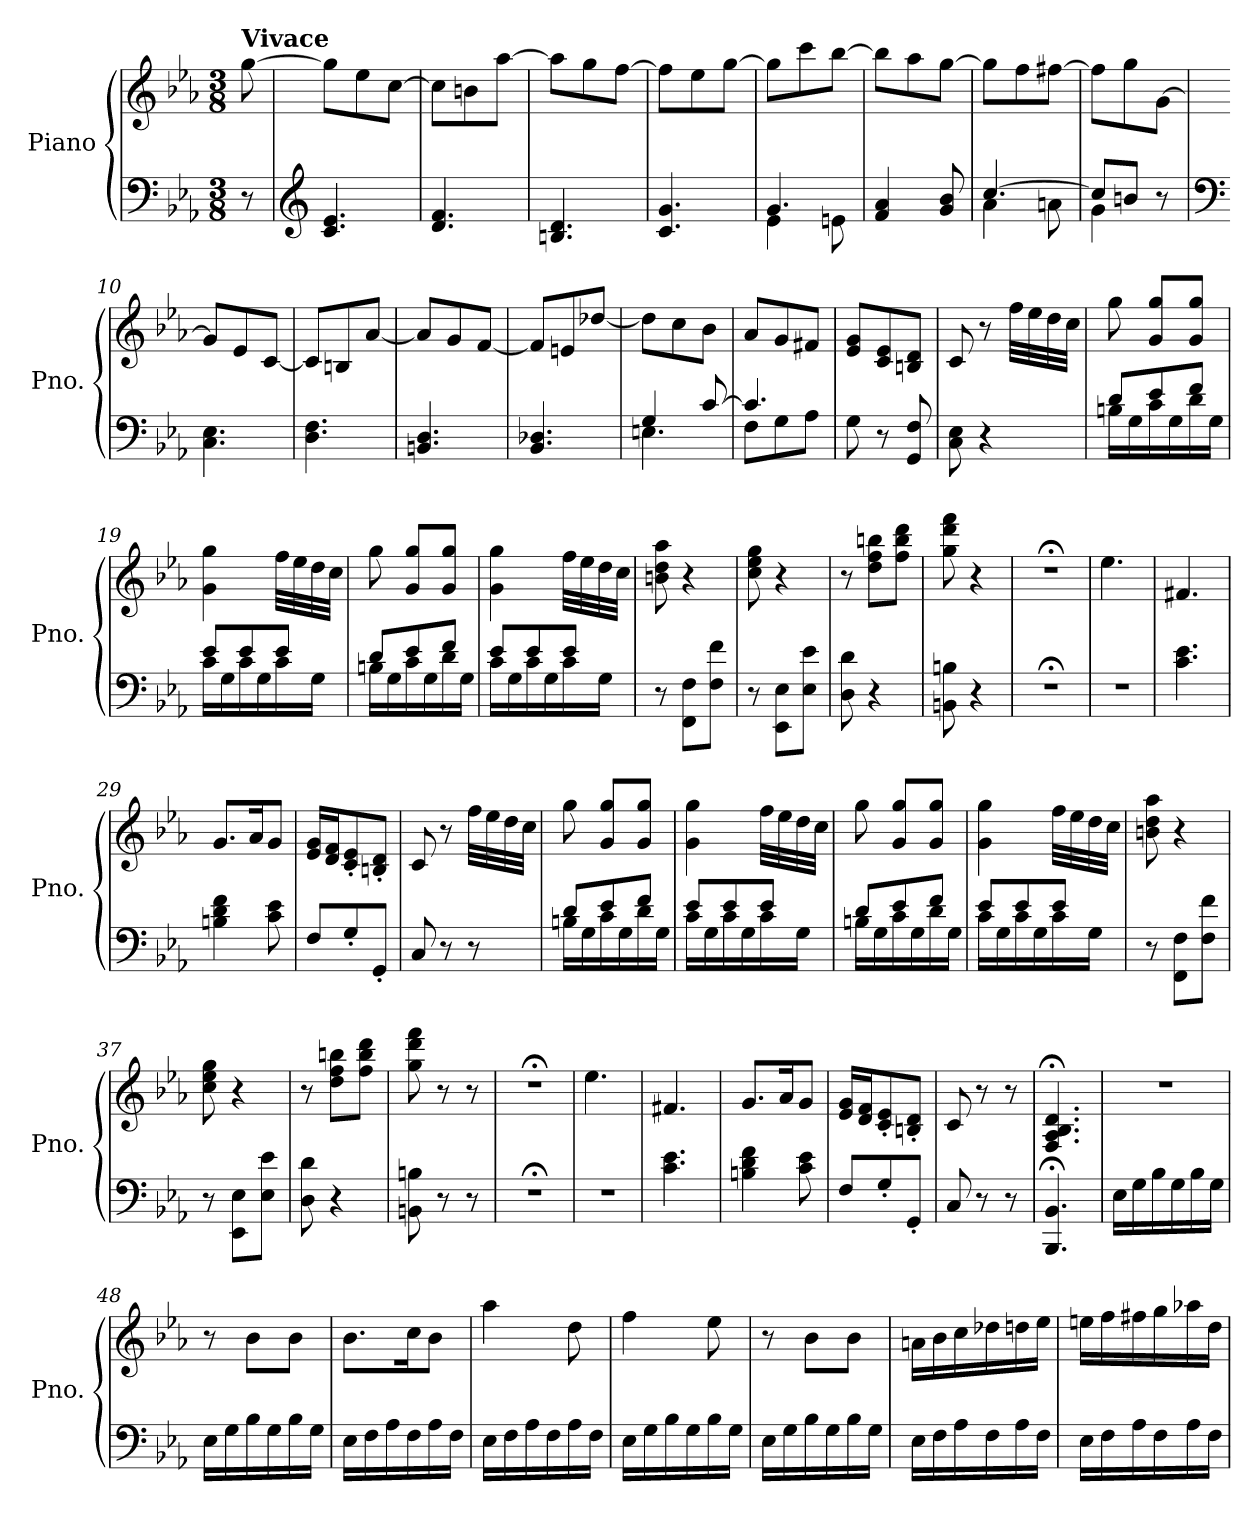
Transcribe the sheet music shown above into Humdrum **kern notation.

**kern	**kern
*part1	*part1
*staff2	*staff1
*I"Piano	*
*I'Pno.	*
*clefF4	*clefG2
*k[b-e-a-]	*k[b-e-a-]
*M3/8	*M3/8
=1	=1
!	!LO:TX:a:B:t=Vivace
8r	[8gg\
=2	=2
*clefG2	*
4.c/ 4.e-/	8gg\L]
.	8ee-\
.	[8cc\J
=3	=3
4.d/ 4.f/	8cc\L]
.	8bn\
.	[8aa-\J
=4	=4
4.Bn/ 4.d/	8aa-\L]
.	8gg\
.	[8ff\J
=5	=5
4.c/ 4.g/	8ff\L]
.	8ee-\
.	[8gg\J
=6	=6
*^	*
4.g/	4e-\	8gg\L]
.	.	8ccc\
.	8en\	[8bb-\J
*v	*v	*
=7	=7
4f/ 4a-/	8bb-\L]
.	8aa-\
8g/ 8b-/	[8gg\J
=8	=8
*^	*
[4.cc/	4a-\	8gg\L]
.	.	8ff\
.	8an\	[8ff#X\J
=9	=9	=9
8cc/L]	4g\	8ff#\L]
8bn/J	.	8gg\
8r	8ryy	[8g\J
*v	*v	*
=10	=10
*clefF4	*
4.C\ 4.E-\	8g/L]
.	8e-/
.	[8c/J
=11	=11
4.D\ 4.F\	8c/L]
.	8Bn/
.	[8a-/J
=12	=12
4.BBn/ 4.D/	8a-/L]
.	8g/
.	[8f/J
!!LO:LB:g=z
=13	=13
4.BB-/ 4.D-X/	8f/L]
.	8en/
.	[8dd-X/J
=14	=14
*^	*
4G/	4.En\	8dd-\L]
.	.	8cc\
[8c/	.	8b-\J
=15	=15	=15
4.c/]	8F\L	8a-/L
.	8G\	8g/
.	8A-\J	8f#X/J
*v	*v	*
=16	=16
8G\	8e-/ 8g/L
8r	8c/ 8e-/
8GG/ 8F/	8Bn/ 8d/J
=17	=17
8C\ 8E-\	8c/
4r	8r
.	32ff\LLL
.	32ee-\
.	32dd\
.	32cc\JJJ
=18	=18
*^	*
8d/L	16Bn\LL	8gg\
.	16G\	.
8e-/	16c\	8g/ 8gg/L
.	16G\	.
8f/J	16d\	8g/ 8gg/J
.	16G\JJ	.
=19	=19	=19
8e-/L	16c\LL	4g\ 4gg\
.	16G\	.
8e-/	16c\	.
.	16G\	.
8e-/J	16c\	32ff\LLL
.	.	32ee-\
.	16G\JJ	32dd\
.	.	32cc\JJJ
=20	=20	=20
8d/L	16Bn\LL	8gg\
.	16G\	.
8e-/	16c\	8g/ 8gg/L
.	16G\	.
8f/J	16d\	8g/ 8gg/J
.	16G\JJ	.
=21	=21	=21
8e-/L	16c\LL	4g\ 4gg\
.	16G\	.
8e-/	16c\	.
.	16G\	.
8e-/J	16c\	32ff\LLL
.	.	32ee-\
.	16G\JJ	32dd\
.	.	32cc\JJJ
*v	*v	*
!!LO:LB:g=z
=22	=22
8r	8bn\ 8dd\ 8aa-\
8FF\ 8F\L	4r
8F\ 8f\J	.
=23	=23
8r	8cc\ 8ee-\ 8gg\
8EE-\ 8E-\L	4r
8E-\ 8e-\J	.
=24	=24
8D\ 8d\	8r
4r	8dd\ 8ff\ 8bbn\L
.	8ff\ 8bb\ 8ddd\J
=25	=25
8BBn\ 8Bn\	8gg\ 8ddd\ 8fff\
4r	4r
=26	=26
4.r;<	4.r;<
=27	=27
4.r	4.ee-\
=28	=28
4.c\ 4.e-\	4.f#X/
=29	=29
4Bn\ 4d\ 4f\	8.g/L
.	16a-/K
8c\ 8e-\	8g/J
=30	=30
8F/L	16e-/ 16g/LL
.	16d/ 16f/J
8G'/	8c/' 8e-/'
8GG'/J	8Bn/' 8d/'J
=31	=31
8C/	8c/
8r	8r
8r	32ff\LLL
.	32ee-\
.	32dd\
.	32cc\JJJ
=32	=32
*^	*
8d/L	16Bn\LL	8gg\
.	16G\	.
8e-/	16c\	8g/ 8gg/L
.	16G\	.
8f/J	16d\	8g/ 8gg/J
.	16G\JJ	.
!!LO:LB:g=z
=33	=33	=33
8e-/L	16c\LL	4g\ 4gg\
.	16G\	.
8e-/	16c\	.
.	16G\	.
8e-/J	16c\	32ff\LLL
.	.	32ee-\
.	16G\JJ	32dd\
.	.	32cc\JJJ
=34	=34	=34
8d/L	16Bn\LL	8gg\
.	16G\	.
8e-/	16c\	8g/ 8gg/L
.	16G\	.
8f/J	16d\	8g/ 8gg/J
.	16G\JJ	.
=35	=35	=35
8e-/L	16c\LL	4g\ 4gg\
.	16G\	.
8e-/	16c\	.
.	16G\	.
8e-/J	16c\	32ff\LLL
.	.	32ee-\
.	16G\JJ	32dd\
.	.	32cc\JJJ
*v	*v	*
=36	=36
8r	8bn\ 8dd\ 8aa-\
8FF\ 8F\L	4r
8F\ 8f\J	.
=37	=37
8r	8cc\ 8ee-\ 8gg\
8EE-\ 8E-\L	4r
8E-\ 8e-\J	.
=38	=38
8D\ 8d\	8r
4r	8dd\ 8ff\ 8bbn\L
.	8ff\ 8bb\ 8ddd\J
=39	=39
8BBn\ 8Bn\	8gg\ 8ddd\ 8fff\
8r	8r
8r	8r
=40	=40
4.r;<	4.r;<
=41	=41
4.r	4.ee-\
=42	=42
4.c\ 4.e-\	4.f#X/
=43	=43
4Bn\ 4d\ 4f\	8.g/L
.	16a-/K
8c\ 8e-\	8g/J
!!LO:LB:g=z
=44	=44
8F/L	16e-/ 16g/LL
.	16d/ 16f/J
8G'/	8c/' 8e-/'
8GG'/J	8Bn/' 8d/'J
=45	=45
8C/	8c/
8r	8r
8r	8r
=46	=46
4.BBB-/;< 4.BB-/;<	4.F/;< 4.A-/;< 4.B-/;< 4.d/;<
=47	=47
16E-\LL	4.r
16G\	.
16B-\	.
16G\	.
16B-\	.
16G\JJ	.
=48	=48
16E-\LL	8r
16G\	.
16B-\	8b-\L
16G\	.
16B-\	8b-\J
16G\JJ	.
=49	=49
16E-\LL	8.b-\L
16F\	.
16A-\	.
16F\	16cc\K
16A-\	8b-\J
16F\JJ	.
=50	=50
16E-\LL	4aa-\
16F\	.
16A-\	.
16F\	.
16A-\	8dd\
16F\JJ	.
=51	=51
16E-\LL	4ff\
16G\	.
16B-\	.
16G\	.
16B-\	8ee-\
16G\JJ	.
=52	=52
16E-\LL	8r
16G\	.
16B-\	8b-\L
16G\	.
16B-\	8b-\J
16G\JJ	.
=53	=53
16E-\LL	16an\LL
16F\	16b-\
16A-\	16cc\
16F\	16dd-X\
16A-\	16ddn\
16F\JJ	16ee-\JJ
!!LO:LB:g=z
=54	=54
16E-\LL	16een\LL
16F\	16ff\
16A-\	16ff#X\
16F\	16gg\
16A-\	16aa-X\
16F\JJ	16dd\JJ
=	=
*-	*-
